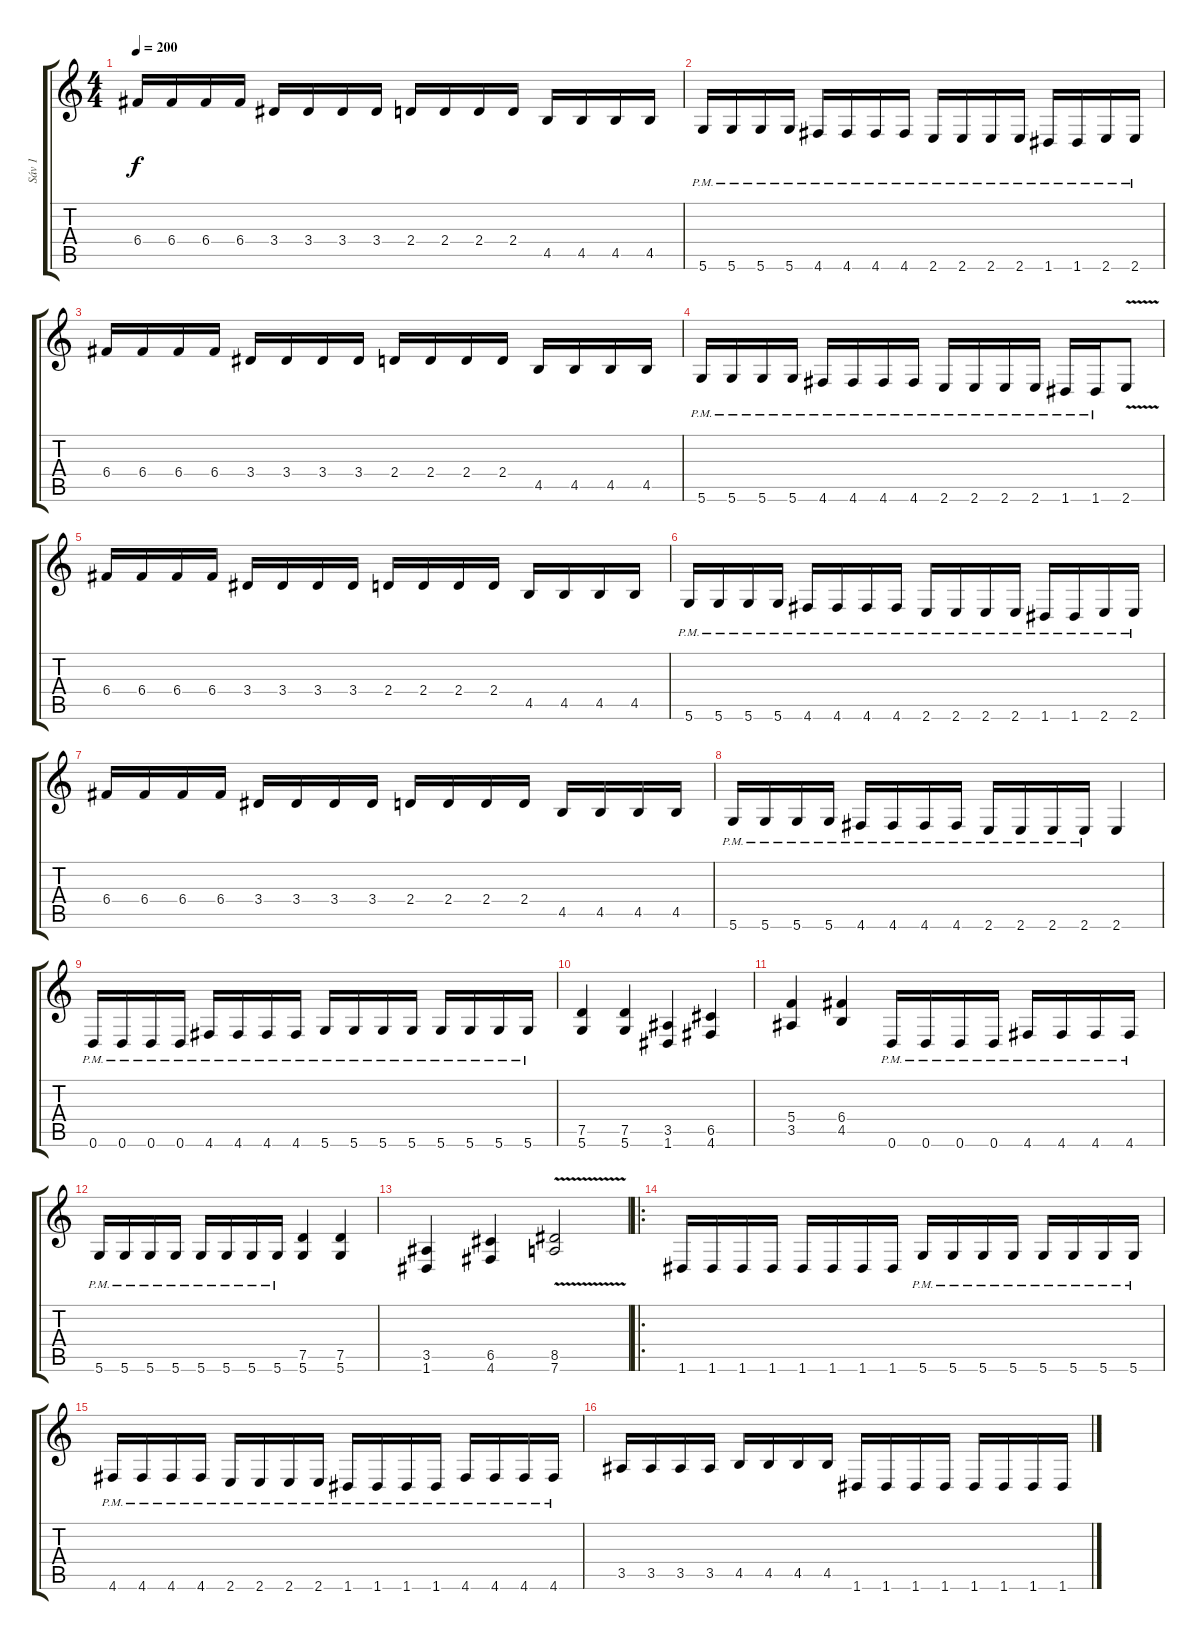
\track ("Sáv 1" "Sáv 1") {instrument distortionguitar}
\staff {score tabs}
\tuning (D4 A3 F3 C3 G2 D2) {hide}
\ts (4 4)
\tempo 200
\clef g2
\ks c
6.4.16{dy f instrument distortionguitar} 6.4.16 6.4.16 6.4.16 3.4.16 3.4.16 3.4.16 3.4.16 2.4.16 2.4.16 2.4.16 2.4.16 4.5.16 4.5.16 4.5.16 4.5.16 |
5.6{pm}.16 5.6{pm}.16 5.6{pm}.16 5.6{pm}.16 4.6{pm}.16 4.6{pm}.16 4.6{pm}.16 4.6{pm}.16 2.6{pm}.16 2.6{pm}.16 2.6{pm}.16 2.6{pm}.16 1.6{pm}.16 1.6{pm}.16 2.6{pm}.16 2.6{pm}.16 |
6.4.16 6.4.16 6.4.16 6.4.16 3.4.16 3.4.16 3.4.16 3.4.16 2.4.16 2.4.16 2.4.16 2.4.16 4.5.16 4.5.16 4.5.16 4.5.16 |
5.6{pm}.16 5.6{pm}.16 5.6{pm}.16 5.6{pm}.16 4.6{pm}.16 4.6{pm}.16 4.6{pm}.16 4.6{pm}.16 2.6{pm}.16 2.6{pm}.16 2.6{pm}.16 2.6{pm}.16 1.6{pm}.16 1.6{pm}.16 2.6{v}.8 |
6.4.16 6.4.16 6.4.16 6.4.16 3.4.16 3.4.16 3.4.16 3.4.16 2.4.16 2.4.16 2.4.16 2.4.16 4.5.16 4.5.16 4.5.16 4.5.16 |
5.6{pm}.16 5.6{pm}.16 5.6{pm}.16 5.6{pm}.16 4.6{pm}.16 4.6{pm}.16 4.6{pm}.16 4.6{pm}.16 2.6{pm}.16 2.6{pm}.16 2.6{pm}.16 2.6{pm}.16 1.6{pm}.16 1.6{pm}.16 2.6{pm}.16 2.6{pm}.16 |
6.4.16 6.4.16 6.4.16 6.4.16 3.4.16 3.4.16 3.4.16 3.4.16 2.4.16 2.4.16 2.4.16 2.4.16 4.5.16 4.5.16 4.5.16 4.5.16 |
5.6{pm}.16 5.6{pm}.16 5.6{pm}.16 5.6{pm}.16 4.6{pm}.16 4.6{pm}.16 4.6{pm}.16 4.6{pm}.16 2.6{pm}.16 2.6{pm}.16 2.6{pm}.16 2.6{pm}.16 2.6.4 |
0.6{pm}.16 0.6{pm}.16 0.6{pm}.16 0.6{pm}.16 4.6{pm}.16 4.6{pm}.16 4.6{pm}.16 4.6{pm}.16 5.6{pm}.16 5.6{pm}.16 5.6{pm}.16 5.6{pm}.16 5.6{pm}.16 5.6{pm}.16 5.6{pm}.16 5.6{pm}.16 |
(7.5 5.6).4 (7.5 5.6).4 (3.5 1.6).4 (6.5 4.6).4 |
(5.4 3.5).4 (6.4 4.5).4 0.6{pm}.16 0.6{pm}.16 0.6{pm}.16 0.6{pm}.16 4.6{pm}.16 4.6{pm}.16 4.6{pm}.16 4.6{pm}.16 |
5.6{pm}.16 5.6{pm}.16 5.6{pm}.16 5.6{pm}.16 5.6{pm}.16 5.6{pm}.16 5.6{pm}.16 5.6{pm}.16 (7.5 5.6).4 (7.5 5.6).4 |
(3.5 1.6).4 (6.5 4.6).4 (8.5{v} 7.6).2 |
\ro
1.6.16 1.6.16 1.6.16 1.6.16 1.6.16 1.6.16 1.6.16 1.6.16 5.6{pm}.16 5.6{pm}.16 5.6{pm}.16 5.6{pm}.16 5.6{pm}.16 5.6{pm}.16 5.6{pm}.16 5.6{pm}.16 |
4.6{pm}.16 4.6{pm}.16 4.6{pm}.16 4.6{pm}.16 2.6{pm}.16 2.6{pm}.16 2.6{pm}.16 2.6{pm}.16 1.6{pm}.16 1.6{pm}.16 1.6{pm}.16 1.6{pm}.16 4.6{pm}.16 4.6{pm}.16 4.6{pm}.16 4.6{pm}.16 |
3.5.16 3.5.16 3.5.16 3.5.16 4.5.16 4.5.16 4.5.16 4.5.16 1.6.16 1.6.16 1.6.16 1.6.16 1.6.16 1.6.16 1.6.16 1.6.16
